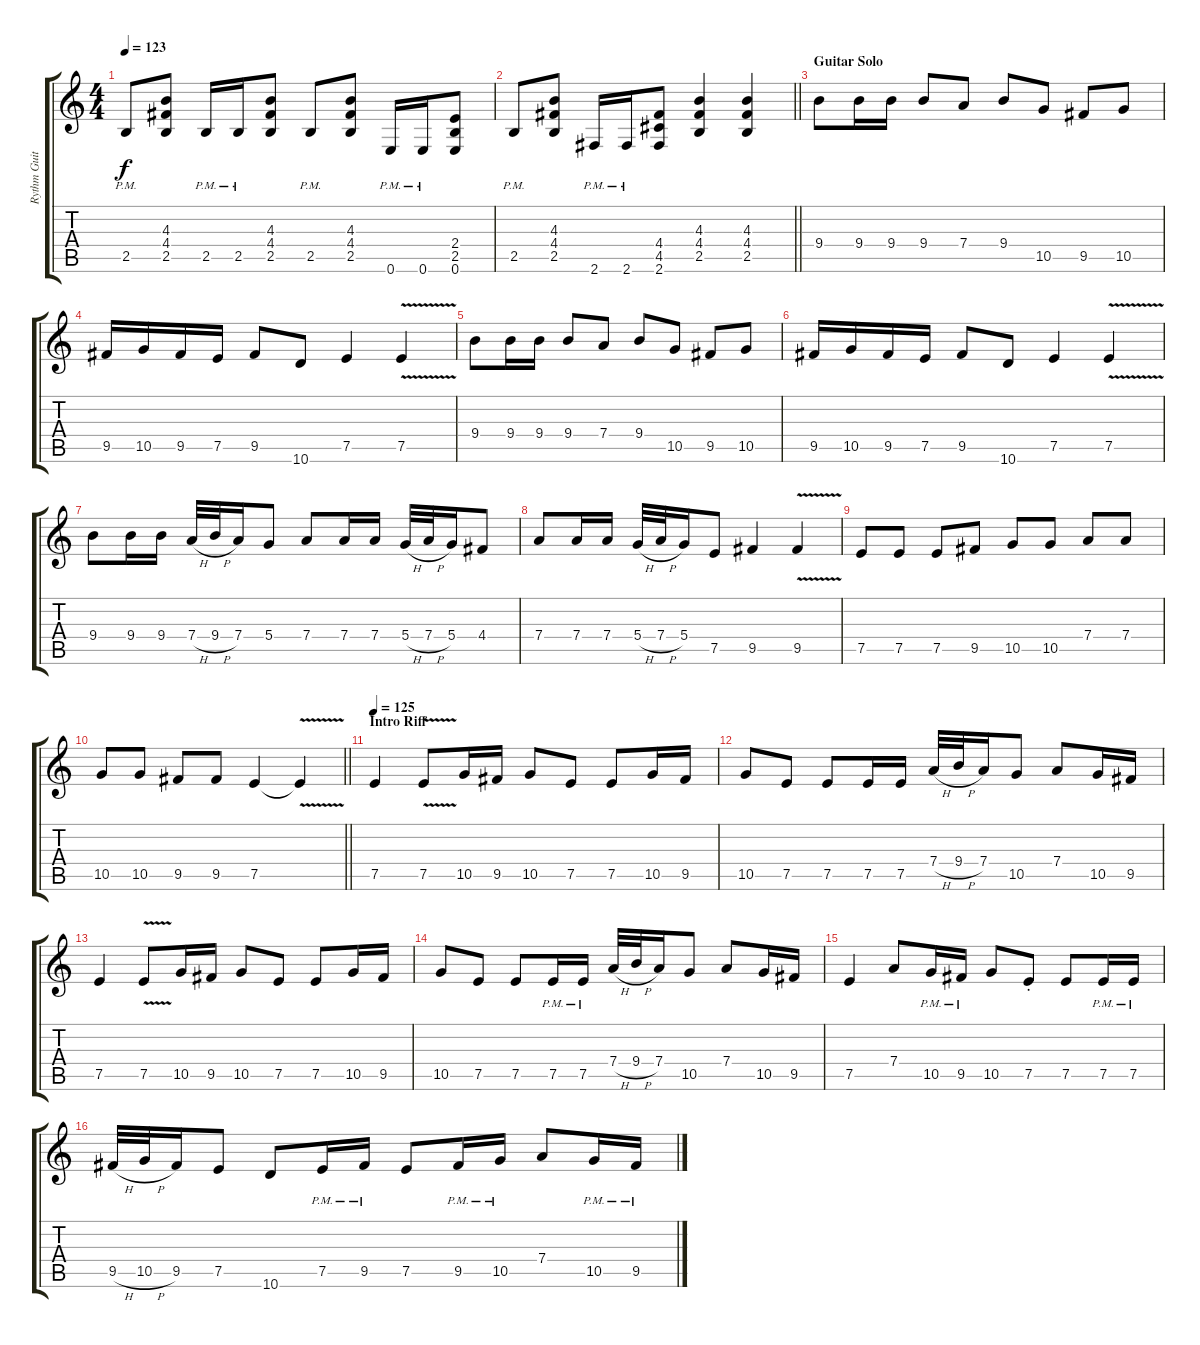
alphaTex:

\track ("Rythm Guitar II" "Rythm Guit") {instrument overdrivenguitar}
\staff {score tabs}
\tuning (E4 B3 G3 D3 A2 E2) {hide}
\ts (4 4)
\tempo 123
\clef g2
\ks c
2.5{pm}.8{dy f} (4.3 4.4 2.5).8 2.5{pm}.16 2.5{pm}.16 (4.3 4.4 2.5).8 2.5{pm}.8 (4.3 4.4 2.5).8 0.6{pm}.16 0.6{pm}.16 (2.4 2.5 0.6).8 |
\barLineRight lightlight
2.5{pm}.8 (4.3 4.4 2.5).8 2.6{pm}.16 2.6{pm}.16 (4.4 4.5 2.6).8 (4.3 4.4 2.5).4 (4.3 4.4 2.5).4 |
\section ("" "Guitar Solo")
9.4.8{volume 12 balance 12 instrument overdrivenguitar} 9.4.16 9.4.16 9.4.8 7.4.8 9.4.8 10.5.8 9.5.8 10.5.8 |
9.5.16 10.5.16 9.5.16 7.5.16 9.5.8 10.6.8 7.5.4 7.5{v}.4 |
9.4.8 9.4.16 9.4.16 9.4.8 7.4.8 9.4.8 10.5.8 9.5.8 10.5.8 |
9.5.16 10.5.16 9.5.16 7.5.16 9.5.8 10.6.8 7.5.4 7.5{v}.4 |
9.4.8 9.4.16 9.4.16 7.4{h}.32 9.4{h}.32 7.4.16 5.4.8 7.4.8 7.4.16 7.4.16 5.4{h}.32 7.4{h}.32 5.4.16 4.4.8 |
7.4.8 7.4.16 7.4.16 5.4{h}.32 7.4{h}.32 5.4.16 7.5.8 9.5.4 9.5{v}.4 |
7.5.8 7.5.8 7.5.8 9.5.8 10.5.8 10.5.8 7.4.8 7.4.8 |
\barLineRight lightlight
10.5.8 10.5.8 9.5.8 9.5.8 7.5.4 7.5{v t}.4 |
\section ("" "Intro Riff")
\tempo 125
7.5.4{volume 12 balance 10 instrument acousticguitarsteel} 7.5{v}.8 10.5.16 9.5.16 10.5.8 7.5.8 7.5.8 10.5.16 9.5.16 |
10.5.8 7.5.8 7.5.8 7.5.16 7.5.16 7.4{h}.32 9.4{h}.32 7.4.16 10.5.8 7.4.8 10.5.16 9.5.16 |
7.5.4 7.5{v}.8 10.5.16 9.5.16 10.5.8 7.5.8 7.5.8 10.5.16 9.5.16 |
10.5.8 7.5.8 7.5.8 7.5{pm}.16 7.5{pm}.16 7.4{h}.32 9.4{h}.32 7.4.16 10.5.8 7.4.8 10.5.16 9.5.16 |
7.5.4{volume 15 balance 12 instrument overdrivenguitar} 7.4.8 10.5{pm}.16 9.5{pm}.16 10.5.8 7.5{st}.8 7.5.8 7.5{pm}.16 7.5{pm}.16 |
9.5{h}.32 10.5{h}.32 9.5.16 7.5.8 10.6.8 7.5{pm}.16 9.5{pm}.16 7.5.8 9.5{pm}.16 10.5{pm}.16 7.4.8 10.5{pm}.16 9.5{pm}.16
